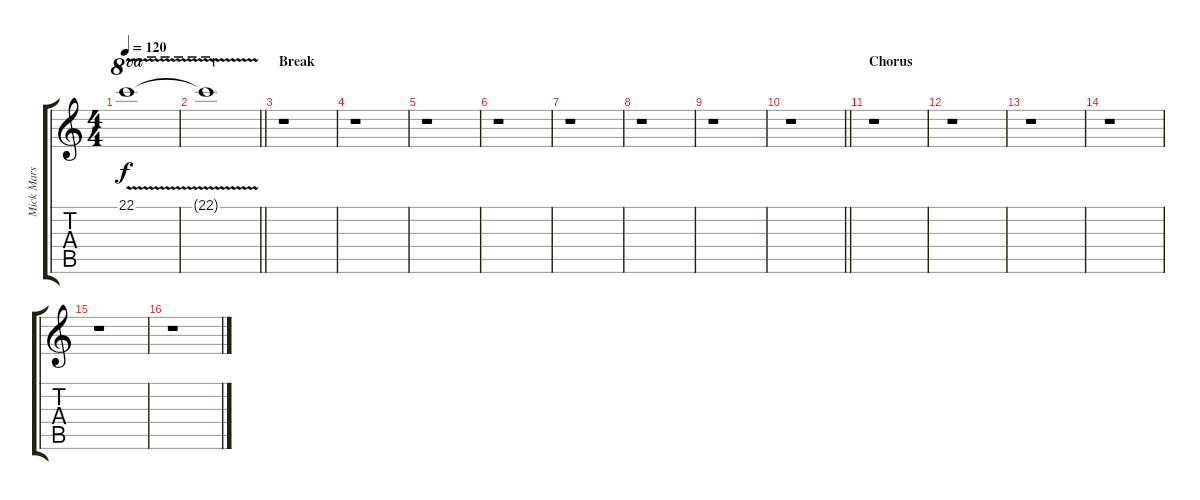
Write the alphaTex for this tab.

\track ("Mick Mars - Lead Guitar - Guitar I" "Mick Mars ") {instrument distortionguitar}
\staff {score tabs}
\tuning (D4 A3 F3 C3 G2 D2) {hide}
\ts (4 4)
\tempo 120
\clef g2
\ks c
22.1{v}.1{ot 8va dy f} |
\barLineRight lightlight
22.1{t}.1{ot 8va} |
\section ("" "Break")
r.1 |
r.1 |
r.1 |
r.1 |
r.1 |
r.1 |
r.1 |
\barLineRight lightlight
r.1 |
\section ("" "Chorus")
r.1 |
r.1 |
r.1 |
r.1 |
r.1 |
r.1
